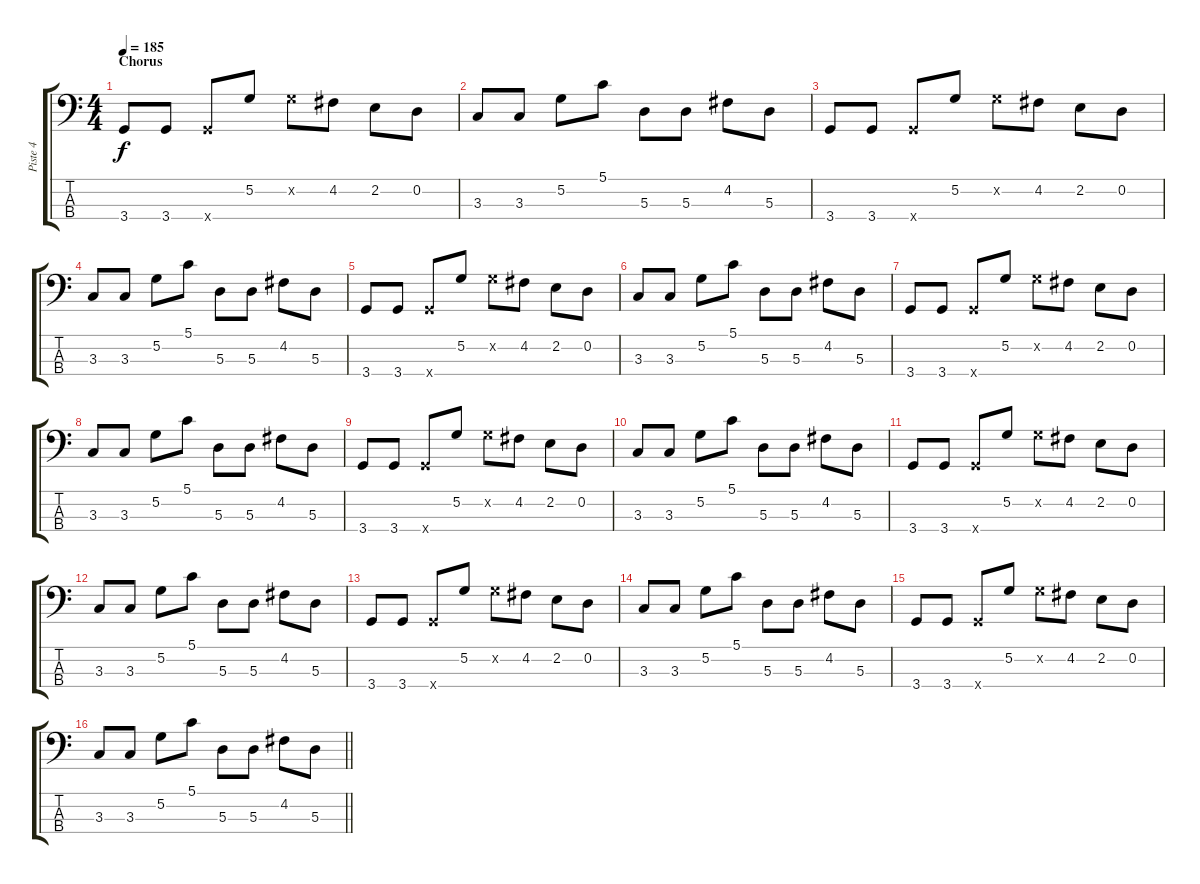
\track ("Piste 4" "Piste 4") {instrument electricbasspick}
\staff {score tabs}
\tuning (G2 D2 A1 E1) {hide}
\ts (4 4)
\section ("" "Chorus")
\tempo 185
\clef f4
\ks c
3.4.8{dy f} 3.4.8 3.4{x}.8 5.2.8 5.2{x}.8 4.2.8 2.2.8 0.2.8 |
3.3.8 3.3.8 5.2.8 5.1.8 5.3.8 5.3.8 4.2.8 5.3.8 |
3.4.8 3.4.8 3.4{x}.8 5.2.8 5.2{x}.8 4.2.8 2.2.8 0.2.8 |
3.3.8 3.3.8 5.2.8 5.1.8 5.3.8 5.3.8 4.2.8 5.3.8 |
3.4.8 3.4.8 3.4{x}.8 5.2.8 5.2{x}.8 4.2.8 2.2.8 0.2.8 |
3.3.8 3.3.8 5.2.8 5.1.8 5.3.8 5.3.8 4.2.8 5.3.8 |
3.4.8 3.4.8 3.4{x}.8 5.2.8 5.2{x}.8 4.2.8 2.2.8 0.2.8 |
3.3.8 3.3.8 5.2.8 5.1.8 5.3.8 5.3.8 4.2.8 5.3.8 |
3.4.8 3.4.8 3.4{x}.8 5.2.8 5.2{x}.8 4.2.8 2.2.8 0.2.8 |
3.3.8 3.3.8 5.2.8 5.1.8 5.3.8 5.3.8 4.2.8 5.3.8 |
3.4.8 3.4.8 3.4{x}.8 5.2.8 5.2{x}.8 4.2.8 2.2.8 0.2.8 |
3.3.8 3.3.8 5.2.8 5.1.8 5.3.8 5.3.8 4.2.8 5.3.8 |
3.4.8 3.4.8 3.4{x}.8 5.2.8 5.2{x}.8 4.2.8 2.2.8 0.2.8 |
3.3.8 3.3.8 5.2.8 5.1.8 5.3.8 5.3.8 4.2.8 5.3.8 |
3.4.8 3.4.8 3.4{x}.8 5.2.8 5.2{x}.8 4.2.8 2.2.8 0.2.8 |
\barLineRight lightlight
3.3.8 3.3.8 5.2.8 5.1.8 5.3.8 5.3.8 4.2.8 5.3.8
